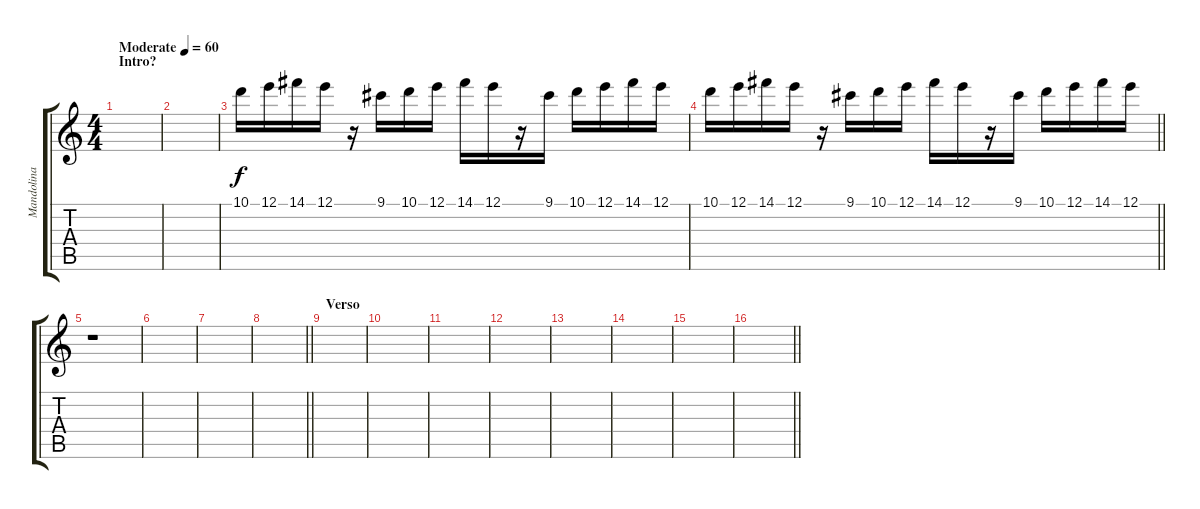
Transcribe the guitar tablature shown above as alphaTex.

\track ("Mandolina" "Mandolina") {instrument acousticguitarnylon}
\staff {score tabs}
\tuning (E4 B3 G3 D3 A2 E2) {hide}
\ts (4 4)
\section ("" "Intro?")
\tempo (60 "Moderate")
\clef g2
\ks c
|
|
10.1.16 12.1.16 14.1.16 12.1.16 r.16 9.1.16 10.1.16 12.1.16 14.1.16 12.1.16 r.16 9.1.16 10.1.16 12.1.16 14.1.16 12.1.16 |
\barLineRight lightlight
10.1.16 12.1.16 14.1.16 12.1.16 r.16 9.1.16 10.1.16 12.1.16 14.1.16 12.1.16 r.16 9.1.16 10.1.16 12.1.16 14.1.16 12.1.16 |
\section ("" "")
r.1{volume 13 balance 4 instrument acousticguitarnylon} |
|
|
\barLineRight lightlight
|
\section ("" "Verso")
|
|
|
|
|
|
|
\barLineRight lightlight
